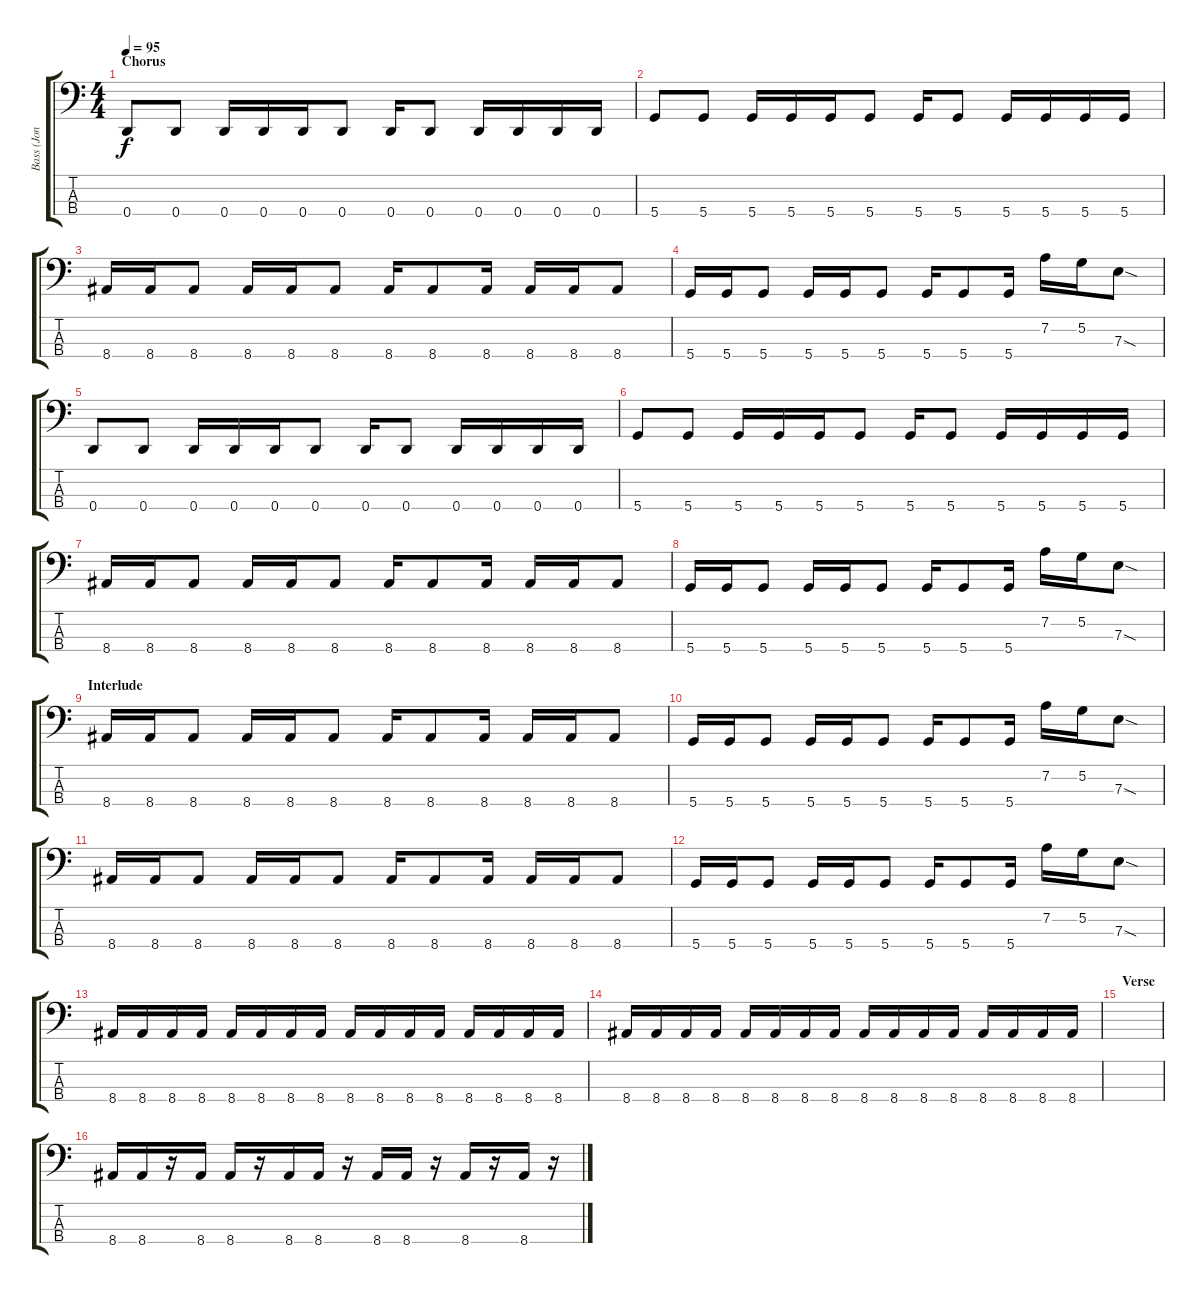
\track ("Bass (Jon Weisberg)" "Bass (Jon ") {instrument electricbassfinger}
\staff {score tabs}
\tuning (G2 D2 A1 D1) {hide}
\ts (4 4)
\section ("" "Chorus")
\tempo 95
\clef f4
\ks c
0.4.8{dy f} 0.4.8 0.4.16 0.4.16 0.4.16 0.4.8 0.4.16 0.4.8 0.4.16 0.4.16 0.4.16 0.4.16 |
5.4.8 5.4.8 5.4.16 5.4.16 5.4.16 5.4.8 5.4.16 5.4.8 5.4.16 5.4.16 5.4.16 5.4.16 |
8.4.16 8.4.16 8.4.8 8.4.16 8.4.16 8.4.8 8.4.16 8.4.8 8.4.16 8.4.16 8.4.16 8.4.8 |
5.4.16 5.4.16 5.4.8 5.4.16 5.4.16 5.4.8 5.4.16 5.4.8 5.4.16 7.2.16 5.2.16 7.3{sod}.8 |
0.4.8 0.4.8 0.4.16 0.4.16 0.4.16 0.4.8 0.4.16 0.4.8 0.4.16 0.4.16 0.4.16 0.4.16 |
5.4.8 5.4.8 5.4.16 5.4.16 5.4.16 5.4.8 5.4.16 5.4.8 5.4.16 5.4.16 5.4.16 5.4.16 |
8.4.16 8.4.16 8.4.8 8.4.16 8.4.16 8.4.8 8.4.16 8.4.8 8.4.16 8.4.16 8.4.16 8.4.8 |
5.4.16 5.4.16 5.4.8 5.4.16 5.4.16 5.4.8 5.4.16 5.4.8 5.4.16 7.2.16 5.2.16 7.3{sod}.8 |
\section ("" "Interlude")
8.4.16 8.4.16 8.4.8 8.4.16 8.4.16 8.4.8 8.4.16 8.4.8 8.4.16 8.4.16 8.4.16 8.4.8 |
5.4.16 5.4.16 5.4.8 5.4.16 5.4.16 5.4.8 5.4.16 5.4.8 5.4.16 7.2.16 5.2.16 7.3{sod}.8 |
8.4.16 8.4.16 8.4.8 8.4.16 8.4.16 8.4.8 8.4.16 8.4.8 8.4.16 8.4.16 8.4.16 8.4.8 |
5.4.16 5.4.16 5.4.8 5.4.16 5.4.16 5.4.8 5.4.16 5.4.8 5.4.16 7.2.16 5.2.16 7.3{sod}.8 |
8.4.16 8.4.16 8.4.16 8.4.16 8.4.16 8.4.16 8.4.16 8.4.16 8.4.16 8.4.16 8.4.16 8.4.16 8.4.16 8.4.16 8.4.16 8.4.16 |
8.4.16 8.4.16 8.4.16 8.4.16 8.4.16 8.4.16 8.4.16 8.4.16 8.4.16 8.4.16 8.4.16 8.4.16 8.4.16 8.4.16 8.4.16 8.4.16 |
\section ("" "Verse")
|
8.4.16 8.4.16 r.16 8.4.16 8.4.16 r.16 8.4.16 8.4.16 r.16 8.4.16 8.4.16 r.16 8.4.16 r.16 8.4.16 r.16
